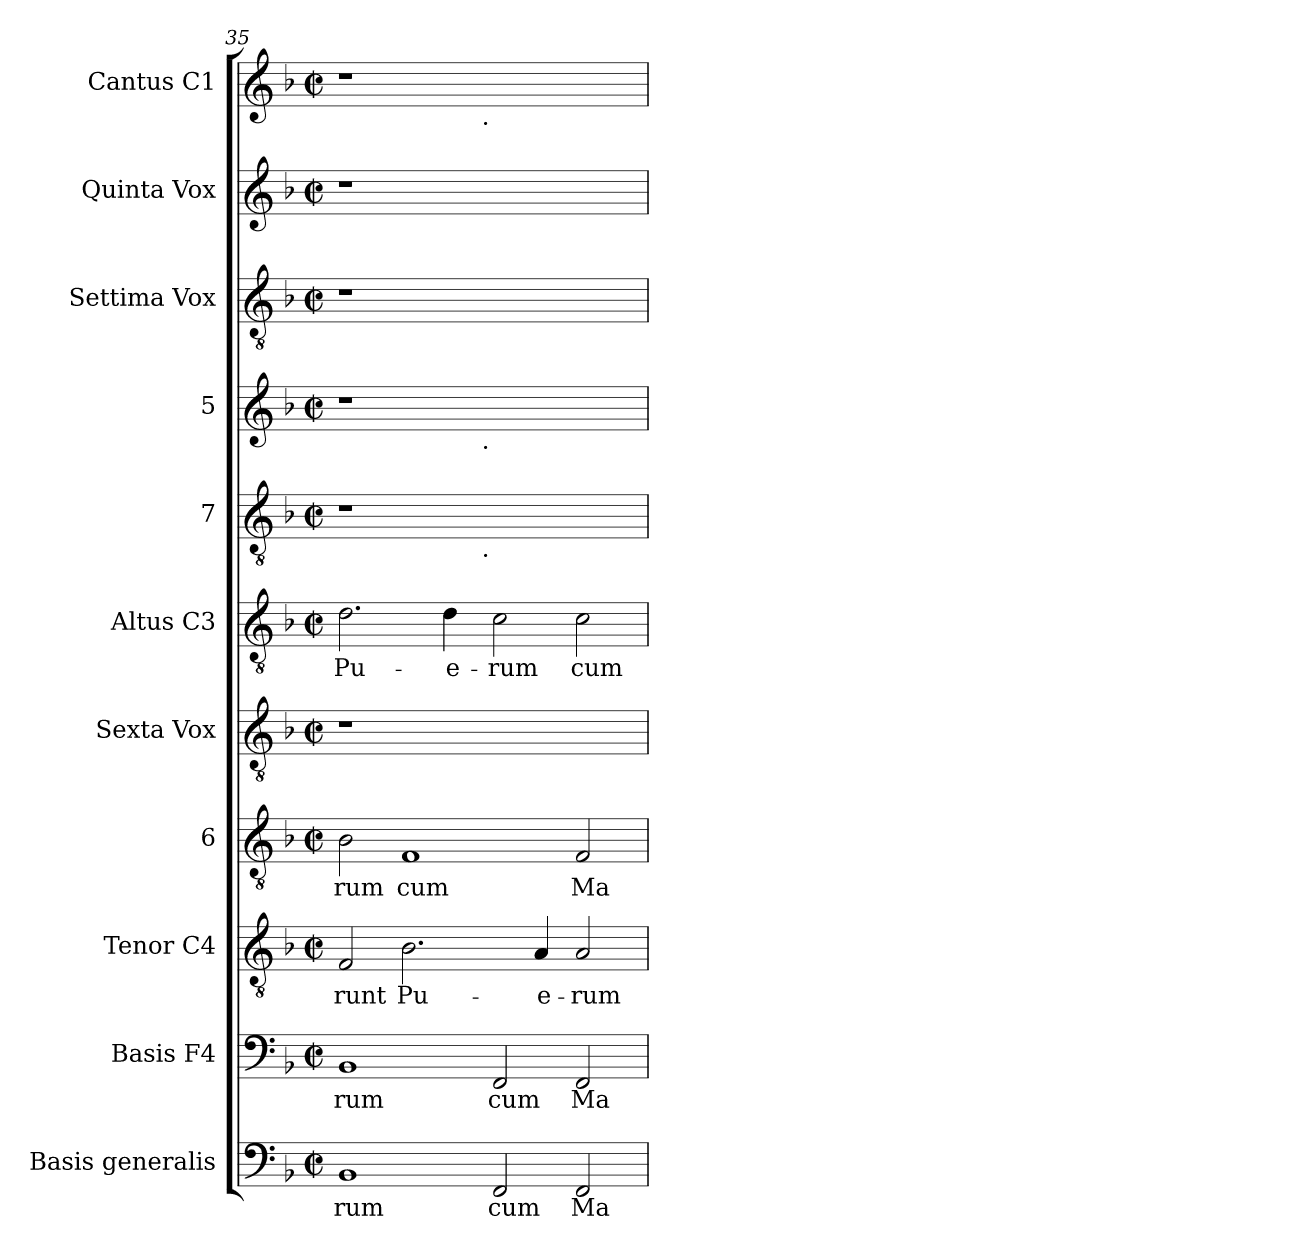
**kern	**text	**kern	**text	**kern	**text	**kern	**text	**kern	**kern	**text	**kern	**kern	**kern	**kern	**kern
*part11	*part11	*part10	*part10	*part9	*part9	*part8	*part8	*part7	*part6	*part6	*part5	*part4	*part3	*part2	*part1
*staff11	*staff11	*staff10	*staff10	*staff9	*staff9	*staff8	*staff8	*staff7	*staff6	*staff6	*staff5	*staff4	*staff3	*staff2	*staff1
*I"Basis  generalis	*	*I"Basis  F4	*	*I"Tenor  C4	*	*I"6	*	*I"Sexta  Vox	*I"Altus  C3	*	*I"7	*I"5	*I"Settima  Vox	*I"Quinta  Vox	*I"Cantus  C1
*	*	*I'B	*	*I'T	*	*	*	*	*I'A	*	*	*	*	*	*I'C
*clefF4	*	*clefF4	*	*clefGv2	*	*clefGv2	*	*clefGv2	*clefGv2	*	*clefGv2	*clefG2	*clefGv2	*clefG2	*clefG2
*k[b-]	*	*k[b-]	*	*k[b-]	*	*k[b-]	*	*k[b-]	*k[b-]	*	*k[b-]	*k[b-]	*k[b-]	*k[b-]	*k[b-]
*F:	*	*F:	*	*F:	*	*F:	*	*F:	*F:	*	*F:	*F:	*F:	*F:	*F:
*M2/2	*	*M2/2	*	*M2/2	*	*M2/2	*	*M2/2	*M2/2	*	*M2/2	*M2/2	*M2/2	*M2/2	*M2/2
*met(c|)	*	*met(c|)	*	*met(c|)	*	*met(c|)	*	*met(c|)	*met(c|)	*	*met(c|)	*met(c|)	*met(c|)	*met(c|)	*met(c|)
=35	=35	=35	=35	=35	=35	=35	=35	=35	=35	=35	=35	=35	=35	=35	=35
!	!LO:LY:a:cj	!	!LO:LY:b:cj	!	!LO:LY:b:cj	!	!LO:LY:b:cj	!	!	!LO:LY:b:cj	!	!	!	!	!
*	*	*	*	*	*	*	*	*	*	*	*^	*^	*	*	*^
1BB-	-rum	1BB-	-rum	2F/	-runt	2B-\	-rum	1r	2.d\	Pu-	1r	2ryy	1r	2ryy	1r	1r	1r	2ryy
!	!	!	!	!	!LO:LY:b:cj	!	!LO:LY:b:cj	!	!	!	!	!	!	!	!	!	!	!
.	.	.	.	2.B-\	Pu-	1F	cum	.	.	.	.	4...ryy	.	4...ryy	.	.	.	4...ryy
!	!	!	!	!	!	!	!	!	!	!LO:LY:b:cj	!	!	!	!	!	!	!	!
.	.	.	.	.	.	.	.	.	4d\	-e-	.	.	.	.	.	.	.	.
!	!	!	!	!	!	!	!	!	!	!	!	!	!	!	!	!	!	!LO:TX:b:t=.
!	!	!	!	!	!	!	!	!	!	!	!	!	!	!LO:TX:b:t=.	!	!	!	!
!	!	!	!	!	!	!	!	!	!	!	!	!LO:TX:b:t=.	!	!	!	!	!	!
.	.	.	.	.	.	.	.	.	.	.	.	1ryy	.	1ryy	.	.	.	1ryy
!	!LO:LY:a:cj	!	!LO:LY:b:cj	!	!	!	!	!	!	!LO:LY:b:cj	!	!	!	!	!	!	!	!
2FF/	cum	2FF/	cum	.	.	.	.	1ryy	2c\	-rum	1ryy	.	1ryy	.	1ryy	1ryy	1ryy	.
!	!	!	!	!	!LO:LY:b:cj	!	!	!	!	!	!	!	!	!	!	!	!	!
.	.	.	.	4A/	-e-	.	.	.	.	.	.	.	.	.	.	.	.	.
!	!LO:LY:a:cj	!	!LO:LY:b:cj	!	!LO:LY:b:cj	!	!LO:LY:b:cj	!	!	!LO:LY:b:cj	!	!	!	!	!	!	!	!
2FF/	Ma-	2FF/	Ma-	2A/	-rum	2F/	Ma-	.	2c\	cum	.	.	.	.	.	.	.	.
.	.	.	.	.	.	.	.	.	.	.	.	32ryy	.	32ryy	.	.	.	32ryy
*	*	*	*	*	*	*	*	*	*	*	*v	*v	*	*	*	*	*v	*v
*	*	*	*	*	*	*	*	*	*	*	*	*v	*v	*	*	*
=	=	=	=	=	=	=	=	=	=	=	=	=	=	=	=
*-	*-	*-	*-	*-	*-	*-	*-	*-	*-	*-	*-	*-	*-	*-	*-
